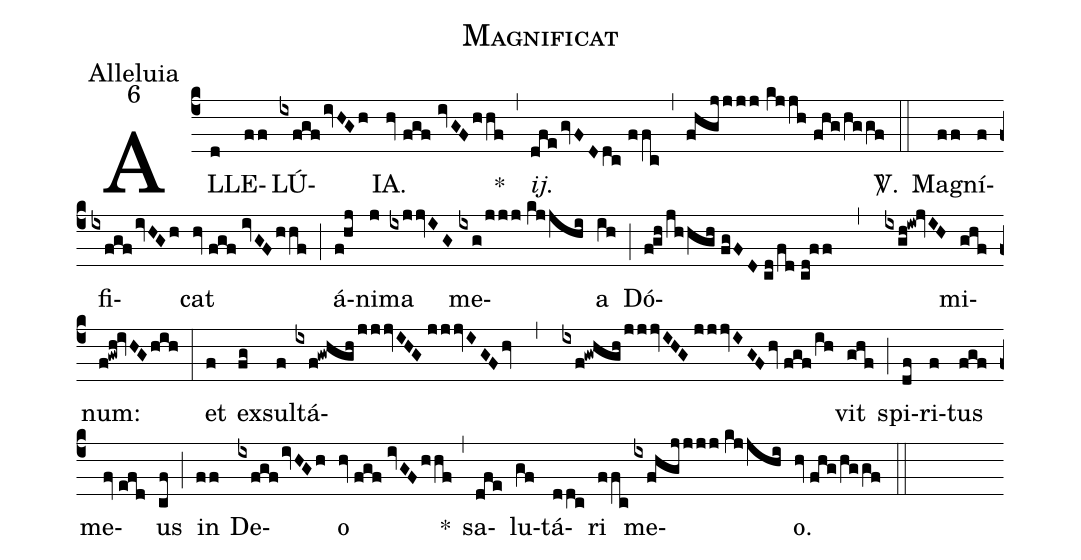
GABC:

name:Magnificat;
office-part:Alleluia;
mode:6;
%%
(c4) AL(d)LE(ff)LÚ(ixfgf/ivHGh)IA.(hv//fgf//ivGF/hhf) *(,) <i>ij.</i>(dfe/gvFDdc//ffc) (,) (fhgjjjj//kjjh//fhg/hggf) <sp>V/</sp>.(::) Ma(ff)gní(f)fi(ixfgfivHGh)cat(hv//fgf//ivGFhhf) (;) á(f!hj)ni(j)ma(ixjjvIG) me(ixg/jjj//kjjhi)a(ih) (;) Dó(f!gh/jhhgh//fgFD//cd/fd//cd!ff , ixgh!iw!jvIH)mi(ghf)num:(f!gwh!ivHGhih) (:) et(f) ex(fg)sul(f)tá(ixf!gwhgh/jjjvIHG//jjjvIGFhv , ixf!gwhgh/jjjvIHG//jjjvIGFhv//fgf/ih)vit(ghf) (;) spi(df)ri(f)tus(fgf) me(fv//efd)us(cf) (;) in(ff) De(ixfgf/ivHGh)o(hv//fgf//ivGFhhf) *(,) sa(dfe)lu(gf)tá(ddc)ri(ffc) me(ixfhgjjjj//kjjhi)o.(hv//fhg/hggf) (::)
